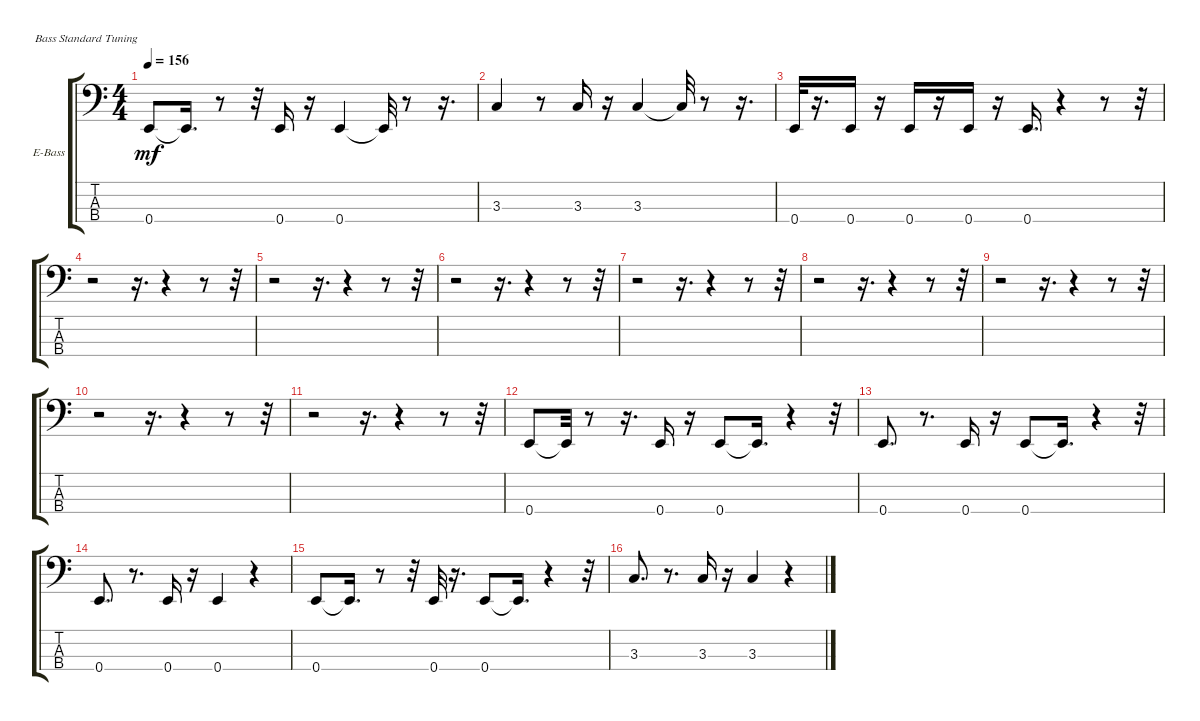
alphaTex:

\defaultSystemsLayout 4
\bracketExtendMode groupsimilarinstruments
\firstSystemTrackNameOrientation horizontal
\otherSystemsTrackNameOrientation horizontal
\track ("Electric Bass" "E-Bass") {instrument electricbassfinger}
\staff {score tabs}
\tuning (G2 D2 A1 E1)
\ts (4 4)
\tempo 156
\clef f4
\ks c
0.4.8{dy mf} 0.4{t}.16{d} r.8 r.32 0.4.16 r.16 0.4.4 0.4{t}.32 r.8 r.16{d} |
3.3.4 r.8 3.3.16 r.16 3.3.4 3.3{t}.32 r.8 r.16{d} |
0.4.32 r.16{d} 0.4.16 r.16 0.4.16 r.16 0.4.16 r.16 0.4.16{d} r.4 r.8 r.32 |
r.2 r.16{d} r.4 r.8 r.32 |
r.2 r.16{d} r.4 r.8 r.32 |
r.2 r.16{d} r.4 r.8 r.32 |
r.2 r.16{d} r.4 r.8 r.32 |
r.2 r.16{d} r.4 r.8 r.32 |
r.2 r.16{d} r.4 r.8 r.32 |
r.2 r.16{d} r.4 r.8 r.32 |
r.2 r.16{d} r.4 r.8 r.32 |
0.4.8 0.4{t}.32 r.8 r.16{d} 0.4.16 r.16 0.4.8 0.4{t}.16{d} r.4 r.32 |
0.4.8{d} r.8{d} 0.4.16 r.16 0.4.8 0.4{t}.16{d} r.4 r.32 |
0.4.8{d} r.8{d} 0.4.16 r.16 0.4.4 r.4 |
0.4.8 0.4{t}.16{d} r.8 r.32 0.4.32 r.16{d} 0.4.8 0.4{t}.16{d} r.4 r.32 |
3.3.8{d} r.8{d} 3.3.16 r.16 3.3.4 r.4
